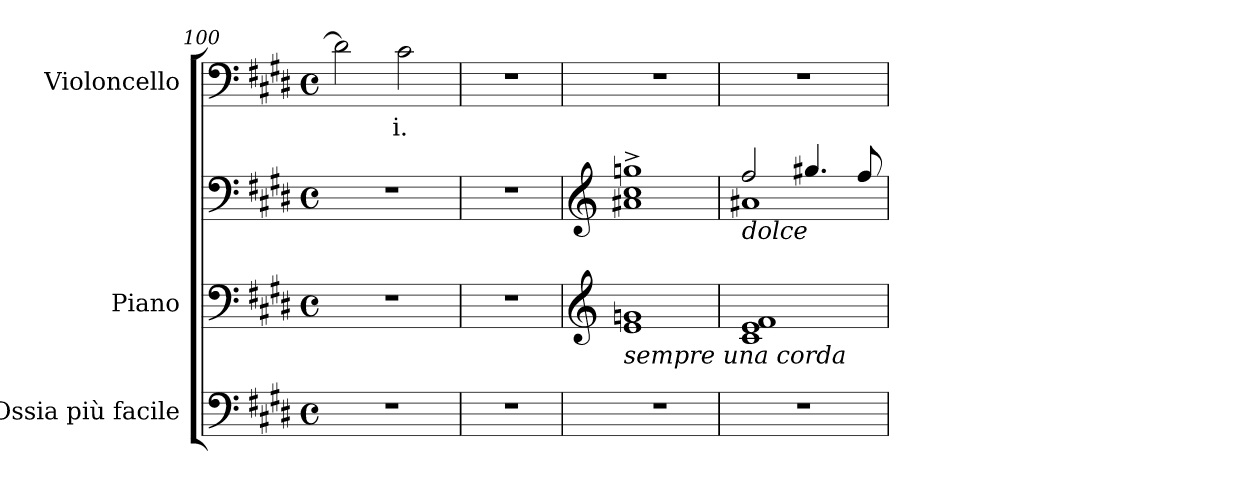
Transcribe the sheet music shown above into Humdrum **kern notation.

**kern	**kern	**kern	**kern	**text
*part3	*part2	*part2	*part1	*part1
*staff4	*staff3	*staff2	*staff1	*staff1
*I"Ossia più facile	*I"Piano	*	*I"Violoncello	*
*	*I'Pno	*	*I'Vc	*
*clefF4	*clefF4	*clefF4	*clefF4	*
*k[f#c#g#d#]	*k[f#c#g#d#]	*k[f#c#g#d#]	*k[f#c#g#d#]	*
*M4/4	*M4/4	*M4/4	*M4/4	*
*met(c)	*met(c)	*met(c)	*met(c)	*
=100	=100	=100	=100	=100
1r	1r	1r	2d#\]	.
!	!	!	!	!LO:LY:b
.	.	.	2c#\	-i.
=101	=101	=101	=101	=101
1r	1r	1r	1r	.
=102	=102	=102	=102	=102
*	*clefG2	*clefG2	*	*
!	!LO:TX:b:i:t=sempre una corda	!	!	!
1r	1e 1gn	1a#X^ 1cc#^ 1ggn^	1r	.
=103	=103	=103	=103	=103
*	*	*^	*	*
!	!	!LO:TX:b:i:t=dolce	!	!	!
1r	1c# 1e 1f#	2ff#/	1a#X	1r	.
.	.	4.gg#X/	.	.	.
.	.	8ff#/	.	.	.
*	*	*v	*v	*	*
=	=	=	=	=
*-	*-	*-	*-	*-
